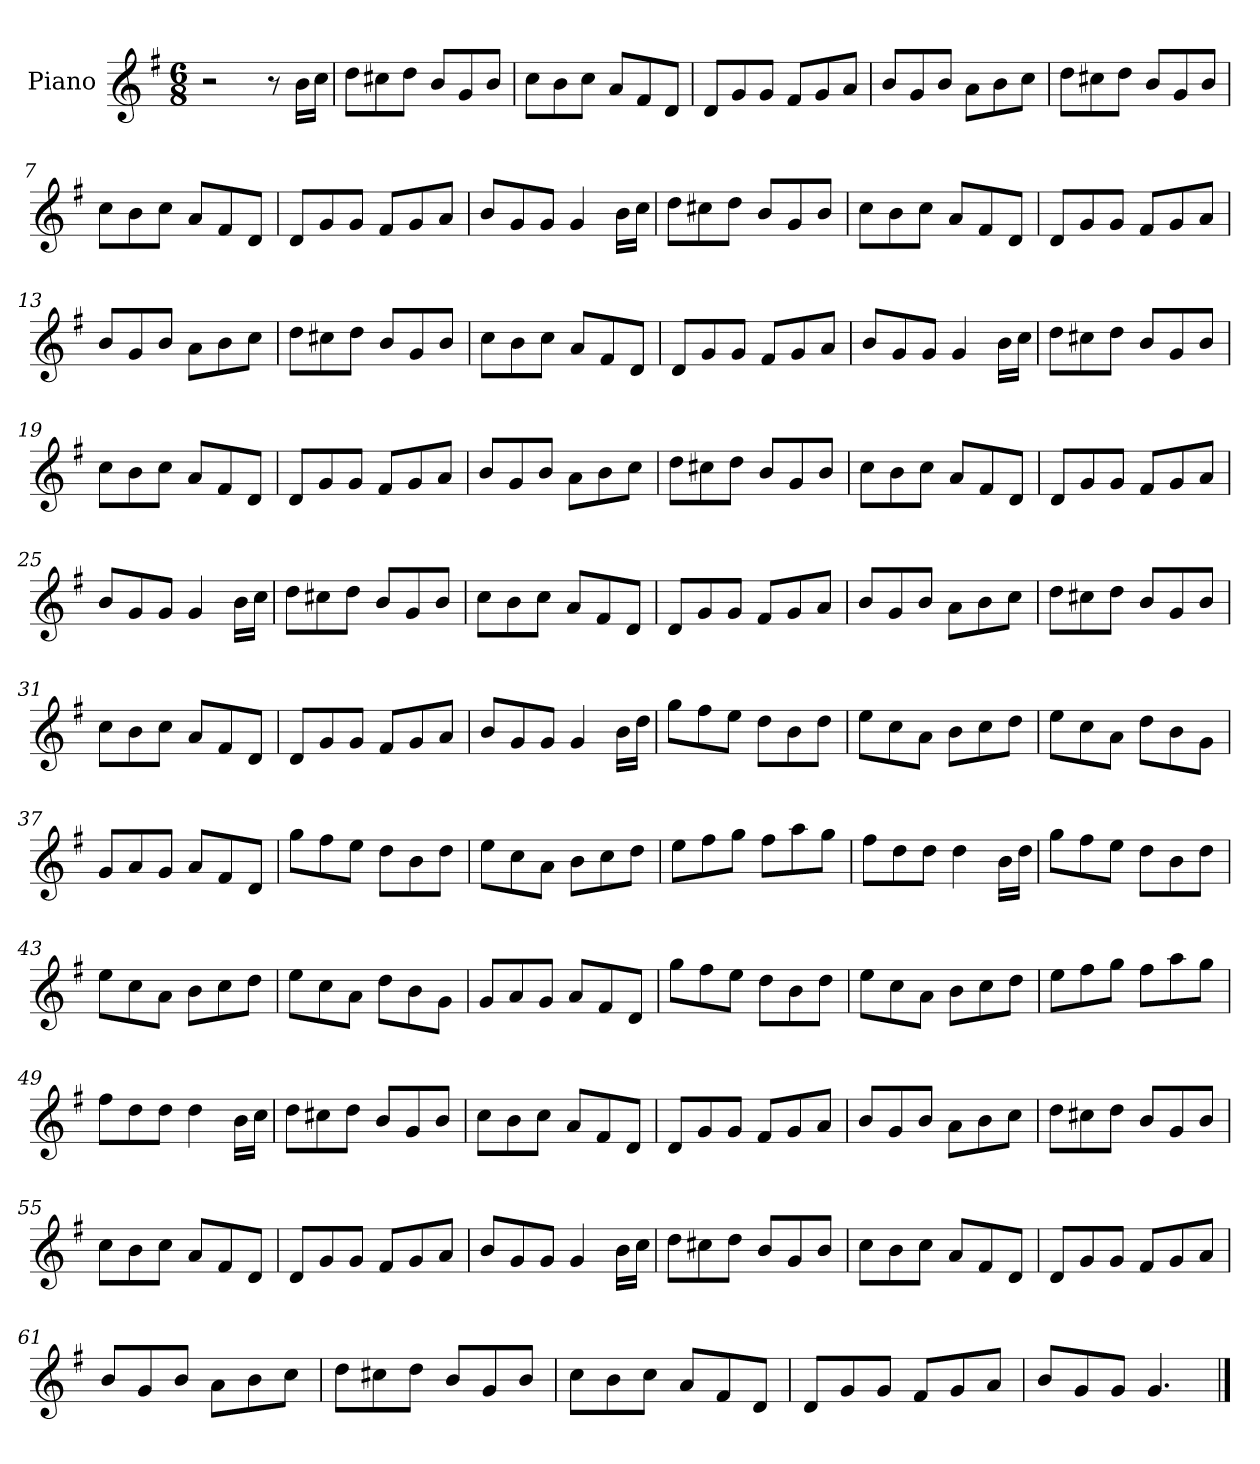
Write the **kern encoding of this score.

**kern
*part1
*staff1
*I"Piano
*I'Pno
*clefG2
*k[f#]
*M6/8
=1
2r
8r
16b\LL
16cc\JJ
=2
8dd\L
8cc#X\
8dd\J
8b/L
8g/
8b/J
=3
8cc\L
8b\
8cc\J
8a/L
8f#/
8d/J
=4
8d/L
8g/
8g/J
8f#/L
8g/
8a/J
=5
8b/L
8g/
8b/J
8a\L
8b\
8cc\J
=6
8dd\L
8cc#X\
8dd\J
8b/L
8g/
8b/J
=7
8cc\L
8b\
8cc\J
8a/L
8f#/
8d/J
=8
8d/L
8g/
8g/J
8f#/L
8g/
8a/J
=9
8b/L
8g/
8g/J
4g/
16b\LL
16cc\JJ
=10
8dd\L
8cc#X\
8dd\J
8b/L
8g/
8b/J
=11
8cc\L
8b\
8cc\J
8a/L
8f#/
8d/J
=12
8d/L
8g/
8g/J
8f#/L
8g/
8a/J
=13
8b/L
8g/
8b/J
8a\L
8b\
8cc\J
=14
8dd\L
8cc#X\
8dd\J
8b/L
8g/
8b/J
=15
8cc\L
8b\
8cc\J
8a/L
8f#/
8d/J
=16
8d/L
8g/
8g/J
8f#/L
8g/
8a/J
=17
8b/L
8g/
8g/J
4g/
16b\LL
16cc\JJ
=18
8dd\L
8cc#X\
8dd\J
8b/L
8g/
8b/J
=19
8cc\L
8b\
8cc\J
8a/L
8f#/
8d/J
=20
8d/L
8g/
8g/J
8f#/L
8g/
8a/J
=21
8b/L
8g/
8b/J
8a\L
8b\
8cc\J
=22
8dd\L
8cc#X\
8dd\J
8b/L
8g/
8b/J
=23
8cc\L
8b\
8cc\J
8a/L
8f#/
8d/J
=24
8d/L
8g/
8g/J
8f#/L
8g/
8a/J
=25
8b/L
8g/
8g/J
4g/
16b\LL
16cc\JJ
=26
8dd\L
8cc#X\
8dd\J
8b/L
8g/
8b/J
=27
8cc\L
8b\
8cc\J
8a/L
8f#/
8d/J
=28
8d/L
8g/
8g/J
8f#/L
8g/
8a/J
=29
8b/L
8g/
8b/J
8a\L
8b\
8cc\J
=30
8dd\L
8cc#X\
8dd\J
8b/L
8g/
8b/J
=31
8cc\L
8b\
8cc\J
8a/L
8f#/
8d/J
=32
8d/L
8g/
8g/J
8f#/L
8g/
8a/J
=33
8b/L
8g/
8g/J
4g/
16b\LL
16dd\JJ
=34
8gg\L
8ff#\
8ee\J
8dd\L
8b\
8dd\J
=35
8ee\L
8cc\
8a\J
8b\L
8cc\
8dd\J
=36
8ee\L
8cc\
8a\J
8dd\L
8b\
8g\J
=37
8g/L
8a/
8g/J
8a/L
8f#/
8d/J
=38
8gg\L
8ff#\
8ee\J
8dd\L
8b\
8dd\J
=39
8ee\L
8cc\
8a\J
8b\L
8cc\
8dd\J
=40
8ee\L
8ff#\
8gg\J
8ff#\L
8aa\
8gg\J
=41
8ff#\L
8dd\
8dd\J
4dd\
16b\LL
16dd\JJ
=42
8gg\L
8ff#\
8ee\J
8dd\L
8b\
8dd\J
=43
8ee\L
8cc\
8a\J
8b\L
8cc\
8dd\J
=44
8ee\L
8cc\
8a\J
8dd\L
8b\
8g\J
=45
8g/L
8a/
8g/J
8a/L
8f#/
8d/J
=46
8gg\L
8ff#\
8ee\J
8dd\L
8b\
8dd\J
=47
8ee\L
8cc\
8a\J
8b\L
8cc\
8dd\J
=48
8ee\L
8ff#\
8gg\J
8ff#\L
8aa\
8gg\J
=49
8ff#\L
8dd\
8dd\J
4dd\
16b\LL
16cc\JJ
=50
8dd\L
8cc#X\
8dd\J
8b/L
8g/
8b/J
=51
8cc\L
8b\
8cc\J
8a/L
8f#/
8d/J
=52
8d/L
8g/
8g/J
8f#/L
8g/
8a/J
=53
8b/L
8g/
8b/J
8a\L
8b\
8cc\J
=54
8dd\L
8cc#X\
8dd\J
8b/L
8g/
8b/J
=55
8cc\L
8b\
8cc\J
8a/L
8f#/
8d/J
=56
8d/L
8g/
8g/J
8f#/L
8g/
8a/J
=57
8b/L
8g/
8g/J
4g/
16b\LL
16cc\JJ
=58
8dd\L
8cc#X\
8dd\J
8b/L
8g/
8b/J
=59
8cc\L
8b\
8cc\J
8a/L
8f#/
8d/J
=60
8d/L
8g/
8g/J
8f#/L
8g/
8a/J
=61
8b/L
8g/
8b/J
8a\L
8b\
8cc\J
=62
8dd\L
8cc#X\
8dd\J
8b/L
8g/
8b/J
=63
8cc\L
8b\
8cc\J
8a/L
8f#/
8d/J
=64
8d/L
8g/
8g/J
8f#/L
8g/
8a/J
=65
8b/L
8g/
8g/J
4.g/
==
*-
